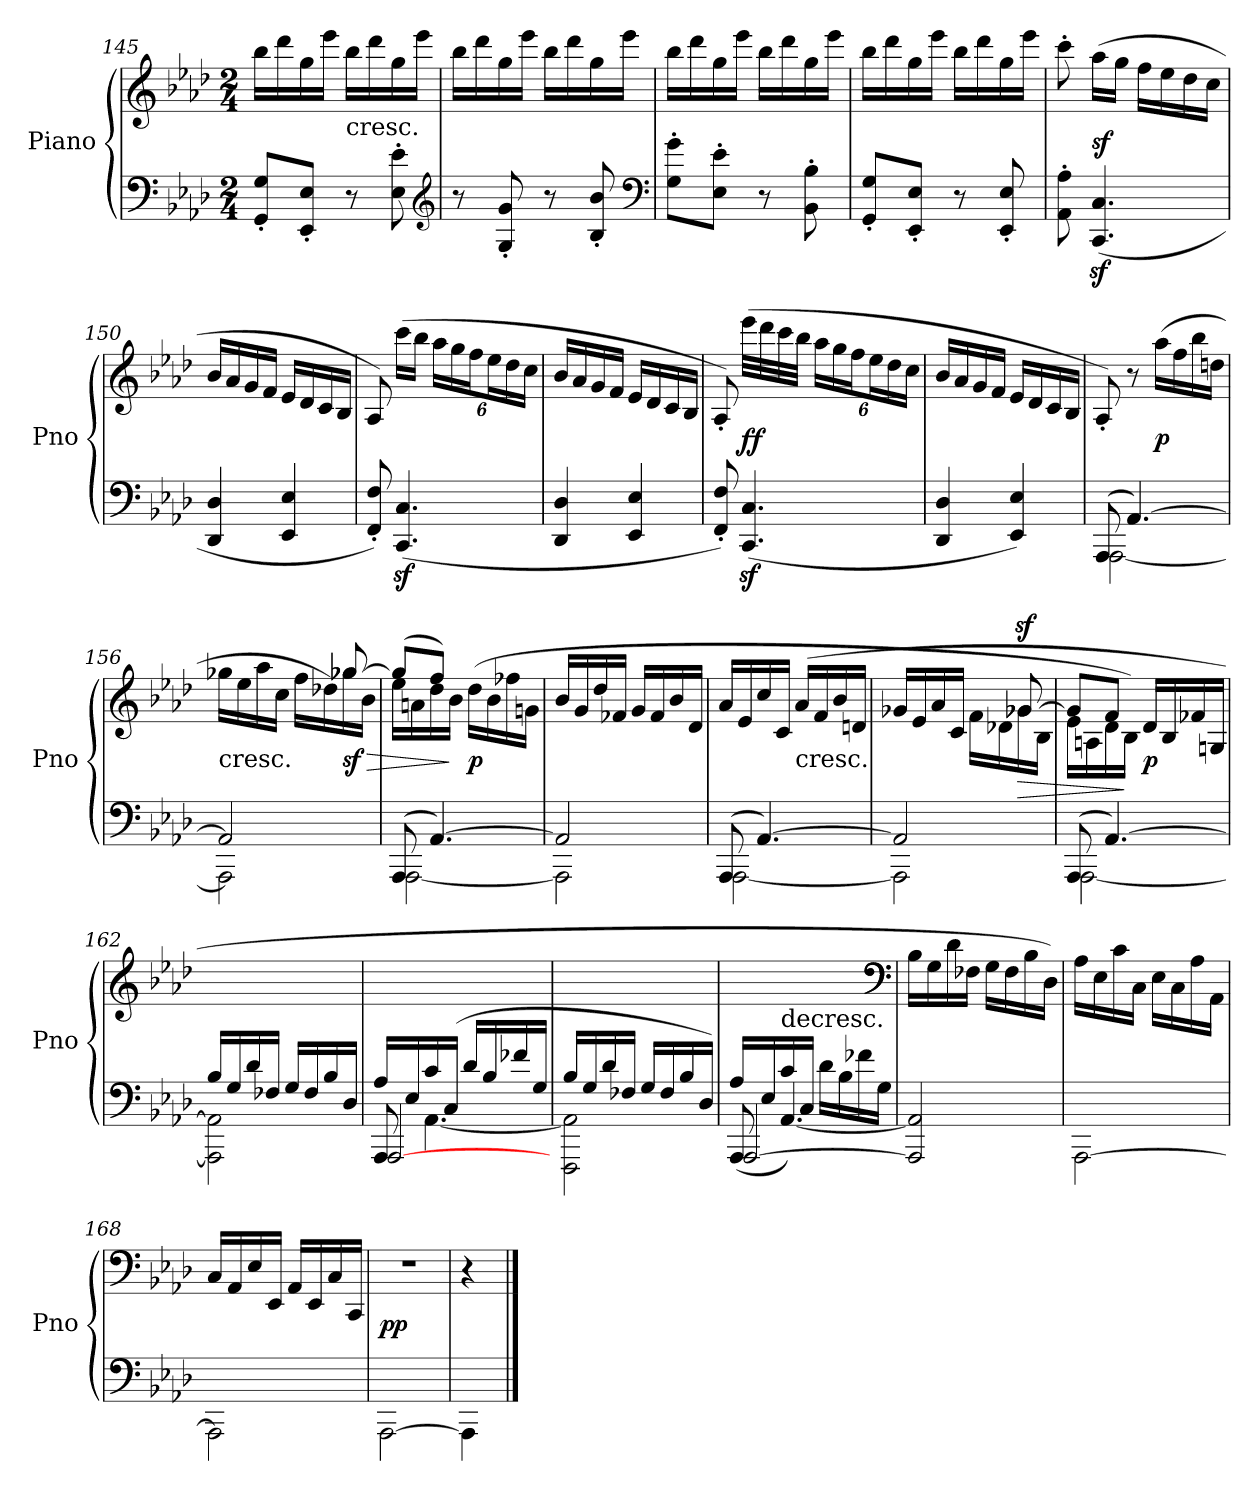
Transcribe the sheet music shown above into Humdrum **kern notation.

**kern	**kern	**dynam
*part1	*part1	*part1
*staff2	*staff1	*staff1/2
*I"Piano	*	*
*I'Pno	*	*
*clefF4	*clefG2	*
*k[b-e-a-d-]	*k[b-e-a-d-]	*
*A-:	*A-:	*
*M2/4	*M2/4	*
=145	=145	=145
8GG' 8G'L	16bb-LL	.
.	16ddd-	.
8EE-' 8E-'J	16gg	.
.	16eee-JJ	.
!	!LO:TX:c:t=cresc.	!
8r	16bb-LL	.
.	16ddd-	.
8E-' 8e-'	16gg	.
.	16eee-JJ	.
*clefG2	*	*
=146	=146	=146
8r	16bb-LL	.
.	16ddd-	.
8G' 8g'	16gg	.
.	16eee-JJ	.
8r	16bb-LL	.
.	16ddd-	.
8B-' 8b-'	16gg	.
.	16eee-JJ	.
*clefF4	*	*
=147	=147	=147
8G' 8g'L	16bb-LL	.
.	16ddd-	.
8E-' 8e-'J	16gg	.
.	16eee-JJ	.
8r	16bb-LL	.
.	16ddd-	.
8BB-' 8B-'	16gg	.
.	16eee-JJ	.
=148	=148	=148
8GG' 8G'L	16bb-LL	.
.	16ddd-	.
8EE-' 8E-'J	16gg	.
.	16eee-JJ	.
8r	16bb-LL	.
.	16ddd-	.
8EE-' 8E-'	16gg	.
.	16eee-JJ	.
=149	=149	=149
8AA-' 8A-'	8ccc'	.
(4.CCz 4.Cz	(16aa-LL	sf
.	16ggJJ	.
.	16ffLL	.
.	16ee-	.
.	16dd-	.
.	16ccJJ	.
=150	=150	=150
4DD- 4D-	16b-LL	.
.	16a-	.
.	16g	.
.	16fJJ	.
4EE- 4E-	16e-LL	.
.	16d-	.
.	16c	.
.	16B-JJ	.
=151	=151	=151
8FF' 8F')	8A-)	.
(4.CCz 4.Cz	(16cccLL	.
.	16bb-JJ	.
.	24aa-LL	.
.	24gg	.
.	24ffJ	.
.	24ee-L	.
.	24dd-	.
.	24ccJJ	.
=152	=152	=152
4DD- 4D-	16b-LL	.
.	16a-	.
.	16g	.
.	16fJJ	.
4EE- 4E-	16e-LL	.
.	16d-	.
.	16c	.
.	16B-JJ	.
=153	=153	=153
8FF' 8F')	8A-')	.
(4.CCz 4.Cz	(32eee-LLL	ff
.	32ddd-	.
.	32ccc	.
.	32bb-JJJ	.
.	24aa-LL	.
.	24gg	.
.	24ffJ	.
.	24ee-L	.
.	24dd-	.
.	24ccJJ	.
=154	=154	=154
4DD- 4D-	16b-LL	.
.	16a-	.
.	16g	.
.	16fJJ	.
4EE- 4E-)	16e-LL	.
.	16d-	.
.	16c	.
.	16B-JJ	.
=155	=155	=155
*^	*	*
(8AAA-	[2AAA-	8A-')	.
[4.AA-)	.	8r	.
.	.	(16aa-LL	p
.	.	16ff	.
.	.	16bb-	.
.	.	16ddnJJ	.
=156	=156	=156	=156
*	*	*^	*
!	!	!LO:TX:c:t=cresc.	!	!
2AA-]	2AAA-]	4.ryy	16gg-XLL	.
.	.	.	16ee-	.
.	.	.	16aa-	.
.	.	.	16ccJJ	.
.	.	.	16ffLL	.
.	.	.	16dd-X)	.
.	.	[8gg-X	16gg-X	> sf
.	.	.	16b-JJ	.
=157	=157	=157	=157	=157
(8AAA-	[2AAA-	(8gg-L]	16ee-LL	.
.	.	.	16an	.
[4.AA-)	.	8ffJ)	16dd-	.
.	.	.	16b-JJ	]
.	.	4ryy	(16dd-LL	p
.	.	.	16b-	.
.	.	.	16ff-X	.
.	.	.	16gnJJ	.
*	*	*v	*v	*
=158	=158	=158	=158
2AA-]	2AAA-]	16b-LL	.
.	.	16g	.
.	.	16dd-	.
.	.	16f-XJJ	.
.	.	16gLL	.
.	.	16f-	.
.	.	16b-	.
.	.	16d-JJ	.
=159	=159	=159	=159
(8AAA-	[2AAA-	16a-LL	.
.	.	16e-	.
[4.AA-)	.	16cc	.
.	.	16cJJ	.
!	!	!LO:TX:c:t=cresc.	!
.	.	(<16a-LL	.
.	.	16f	.
.	.	16b-	.
.	.	16dnJJ	.
=160	=160	=160	=160
*	*	*^	*
2AA-]	2AAA-]	4.ryy	16g-XLL	.
.	.	.	16e-	.
.	.	.	16a-	.
.	.	.	16cJJ	.
.	.	.	16fLL	.
.	.	.	16d-X	.
.	.	[8g-Xz>	16g-X	>
.	.	.	16B-JJ	.
=161	=161	=161	=161	=161
(8AAA-	[2AAA-	8g-L]	16e-LL	.
.	.	.	16An	.
[4.AA-)	.	8fJ	16d-	.
.	.	.	16B-JJ)	]
.	.	4ryy	16d-LL	p
.	.	.	16B-/	.
.	.	.	16f-X	.
.	.	.	16Gn/JJ	.
*	*	*v	*v	*
=162	=162	=162	=162
16B-LL	2AAA-] 2AA-]	2ryy	.
16G	.	.	.
16d-	.	.	.
16F-XJJ	.	.	.
16GLL	.	.	.
16F-	.	.	.
16B-	.	.	.
16D-JJ	.	.	.
=163	=163	=163	=163
*	*^	*	*
16A-LL	8AAA-/	[2AAA-	2ryy	.
16E-	.	.	.	.
16c	[4.AA-	.	.	.
(16CJJ	.	.	.	.
16d-LL	.	.	.	.
16B-	.	.	.	.
16f-X	.	.	.	.
16GJJ	.	.	.	.
*	*v	*v	*	*
=164	=164	=164	=164
16B-LL	2FFF 2AA-]	2ryy	.
16G	.	.	.
16d-	.	.	.
16F-XJJ	.	.	.
16GLL	.	.	.
16F-	.	.	.
16B-	.	.	.
16D-JJ)	.	.	.
=165	=165	=165	=165
*	*^	*^	*
16A-LL	(>8AAA-/	[2AAA-	2ryy	8ryy	.
16E-	.	.	.	.	.
!	!	!	!	!LO:TX:c:t=decresc.	!
16c	[4.AA-/)	.	.	4.ryy	.
16CJJ	.	.	.	.	.
16d-LL	.	.	.	.	.
16B-	.	.	.	.	.
16f-X\	.	.	.	.	.
16GJJ	.	.	.	.	.
*v	*v	*v	*	*	*
*	*clefF4	*	*
*	*v	*v	*
=166	=166	=166
2AAA-] 2AA-]	16B-LL	.
.	16G	.
.	16d-	.
.	16F-XJJ	.
.	16GLL	.
.	16F-	.
.	16B-	.
.	16D-JJ)	.
=167	=167	=167
[2AAA-\	16A-LL	.
.	16E-	.
.	16c	.
.	16CJJ	.
.	16E-LL	.
.	16C	.
.	16A-	.
.	16AA-JJ	.
=168	=168	=168
2AAA-\]	16CLL	.
.	16AA-	.
.	16E-	.
.	16EE-JJ	.
.	16AA-LL	.
.	16EE-	.
.	16C	.
.	16CCJJ	.
=169	=169	=169
[2AAA-\	2r	pp
=170	=170	=170
4AAA-\]	4r	.
==	==	==
*-	*-	*-
